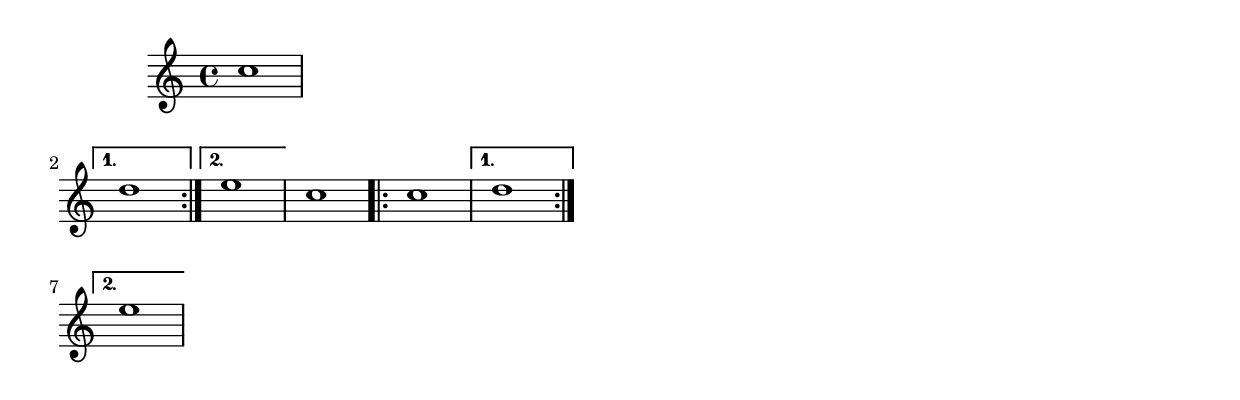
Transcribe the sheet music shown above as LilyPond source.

\version "2.16.0"

\header{
  texidoc="
Across linebreaks, the left edge of a first and second alternative
bracket should be equal.
"
}

\layout { ragged-right= ##t }

\context Staff\relative c''  {
  \repeat "volta" 2 { c1 \break } \alternative { d e }
  c1
  \repeat "volta" 2 { c1 } \alternative { { d \break}  e }

}


